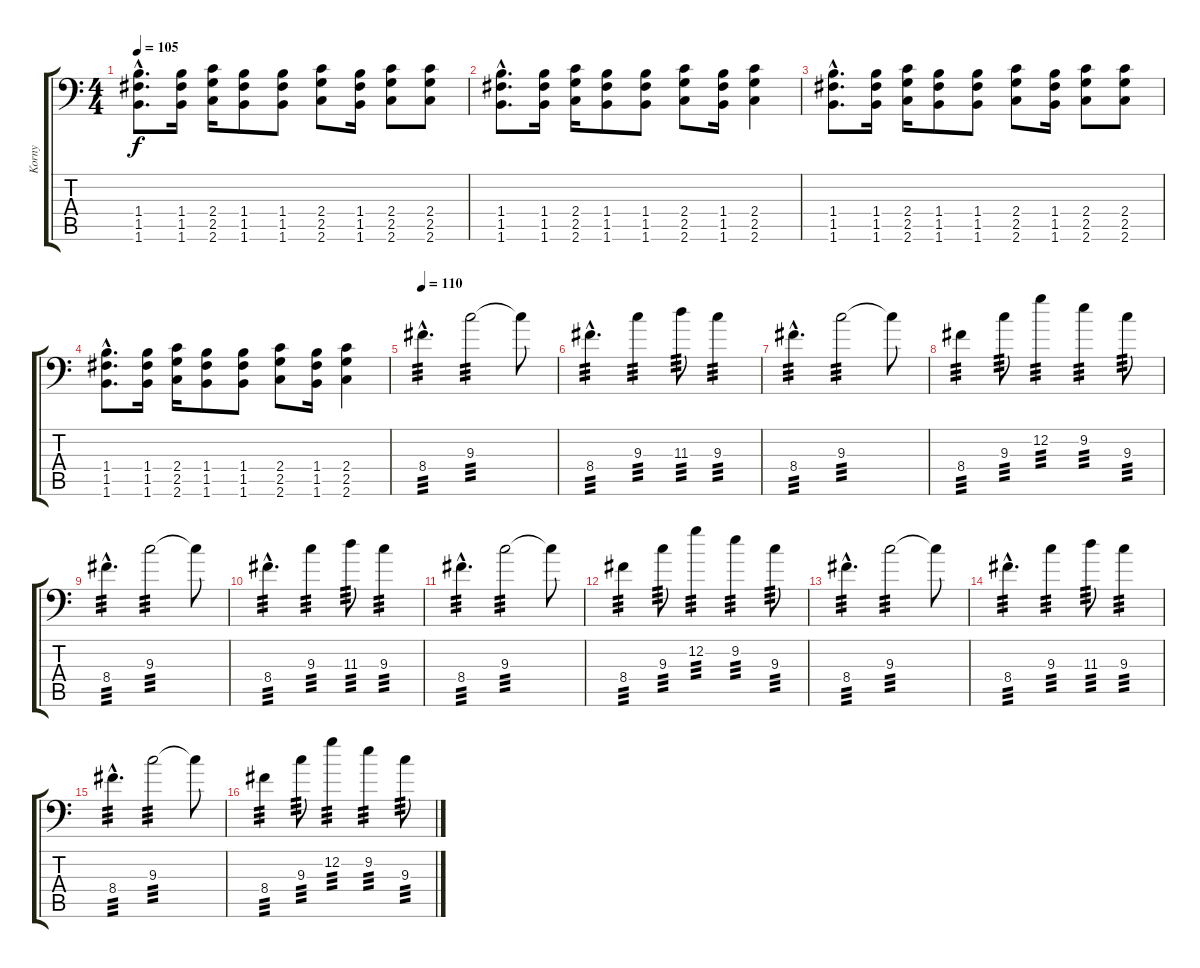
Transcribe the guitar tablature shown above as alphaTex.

\track ("Korny" "Korny") {instrument distortionguitar}
\staff {score tabs}
\tuning (C4 G3 Eb3 Bb2 F2 Bb1) {hide}
\ts (4 4)
\tempo 105
\clef f4
\ks c
(1.4{hac} 1.5{hac} 1.6{hac}).8{d dy f} (1.4 1.5 1.6).16 (2.4 2.5 2.6).16 (1.4 1.5 1.6).8 (1.4 1.5 1.6).8 (2.4 2.5 2.6).8 (1.4 1.5 1.6).16 (2.4 2.5 2.6).8 (2.4 2.5 2.6).8 |
(1.4{hac} 1.5{hac} 1.6{hac}).8{d} (1.4 1.5 1.6).16 (2.4 2.5 2.6).16 (1.4 1.5 1.6).8 (1.4 1.5 1.6).8 (2.4 2.5 2.6).8 (1.4 1.5 1.6).16 (2.4 2.5 2.6).4 |
(1.4{hac} 1.5{hac} 1.6{hac}).8{d} (1.4 1.5 1.6).16 (2.4 2.5 2.6).16 (1.4 1.5 1.6).8 (1.4 1.5 1.6).8 (2.4 2.5 2.6).8 (1.4 1.5 1.6).16 (2.4 2.5 2.6).8 (2.4 2.5 2.6).8 |
(1.4{hac} 1.5{hac} 1.6{hac}).8{d} (1.4 1.5 1.6).16 (2.4 2.5 2.6).16 (1.4 1.5 1.6).8 (1.4 1.5 1.6).8 (2.4 2.5 2.6).8 (1.4 1.5 1.6).16 (2.4 2.5 2.6).4 |
\tempo 110
8.4{hac}.4{d tp 3 instrument electricguitarmuted} 9.3.2{tp 3} 9.3{t}.8 |
8.4{hac}.4{d tp 3} 9.3.4{tp 3} 11.3.8{tp 3} 9.3.4{tp 3} |
8.4{hac}.4{d tp 3} 9.3.2{tp 3} 9.3{t}.8 |
8.4.4{tp 3} 9.3.8{tp 3} 12.2.4{tp 3} 9.2.4{tp 3} 9.3.8{tp 3} |
8.4{hac}.4{d tp 3} 9.3.2{tp 3} 9.3{t}.8 |
8.4{hac}.4{d tp 3} 9.3.4{tp 3} 11.3.8{tp 3} 9.3.4{tp 3} |
8.4{hac}.4{d tp 3} 9.3.2{tp 3} 9.3{t}.8 |
8.4.4{tp 3} 9.3.8{tp 3} 12.2.4{tp 3} 9.2.4{tp 3} 9.3.8{tp 3} |
8.4{hac}.4{d tp 3} 9.3.2{tp 3} 9.3{t}.8 |
8.4{hac}.4{d tp 3} 9.3.4{tp 3} 11.3.8{tp 3} 9.3.4{tp 3} |
8.4{hac}.4{d tp 3} 9.3.2{tp 3} 9.3{t}.8 |
8.4.4{tp 3} 9.3.8{tp 3} 12.2.4{tp 3} 9.2.4{tp 3} 9.3.8{tp 3}
